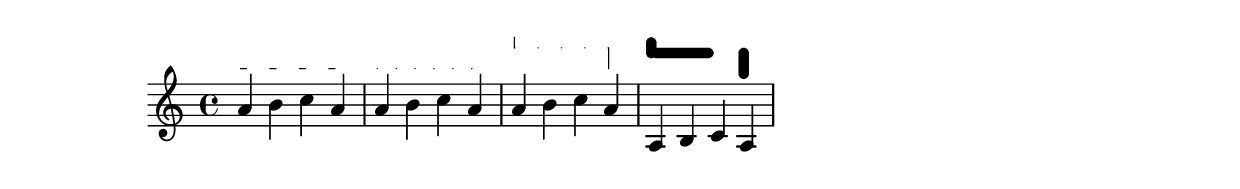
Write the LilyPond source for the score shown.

%% Do not edit this file; it is auto-generated from LSR http://lsr.dsi.unimi.it
%% This file is in the public domain.
\version "2.11.38"

\header {
  lsrtags = "expressive-marks, text, tweaks-and-overrides"

  texidoc = "
The @code{\\startTextSpan} and @code{\\stopTextSpan} commands allow the
creation of text spanners as easily as pedal indications or
octavations. Override some properties of the @code{TextSpanner} object
to modify its output.

"
  doctitle = "Creating text spanners"
} % begin verbatim
\relative c'' {
  \override TextSpanner  #'edge-text = #'("bla" . "blu")
  a \startTextSpan
  b c
  a \stopTextSpan
  
  \override TextSpanner  #'dash-period = #2
  \override TextSpanner  #'dash-fraction = #0.0
  a \startTextSpan
  b c
  a \stopTextSpan
  
  \revert TextSpanner #'style
  \override TextSpanner  #'style = #'dashed-line \override TextSpanner #'bound-details #'left #'text = \markup { \draw-line #'(0 . 1) }
 \override TextSpanner #'bound-details #'right #'text = \markup { \draw-line #'(0 . -2) }

  a \startTextSpan
  b c
  a \stopTextSpan
  
  \set Staff.middleCPosition = #-13
  \override TextSpanner  #'dash-period = #10
  \override TextSpanner  #'dash-fraction = #0.5
  \override TextSpanner  #'thickness = #10
  a \startTextSpan
  b c
  a \stopTextSpan
  \set Staff.middleCPosition = #-6
}
